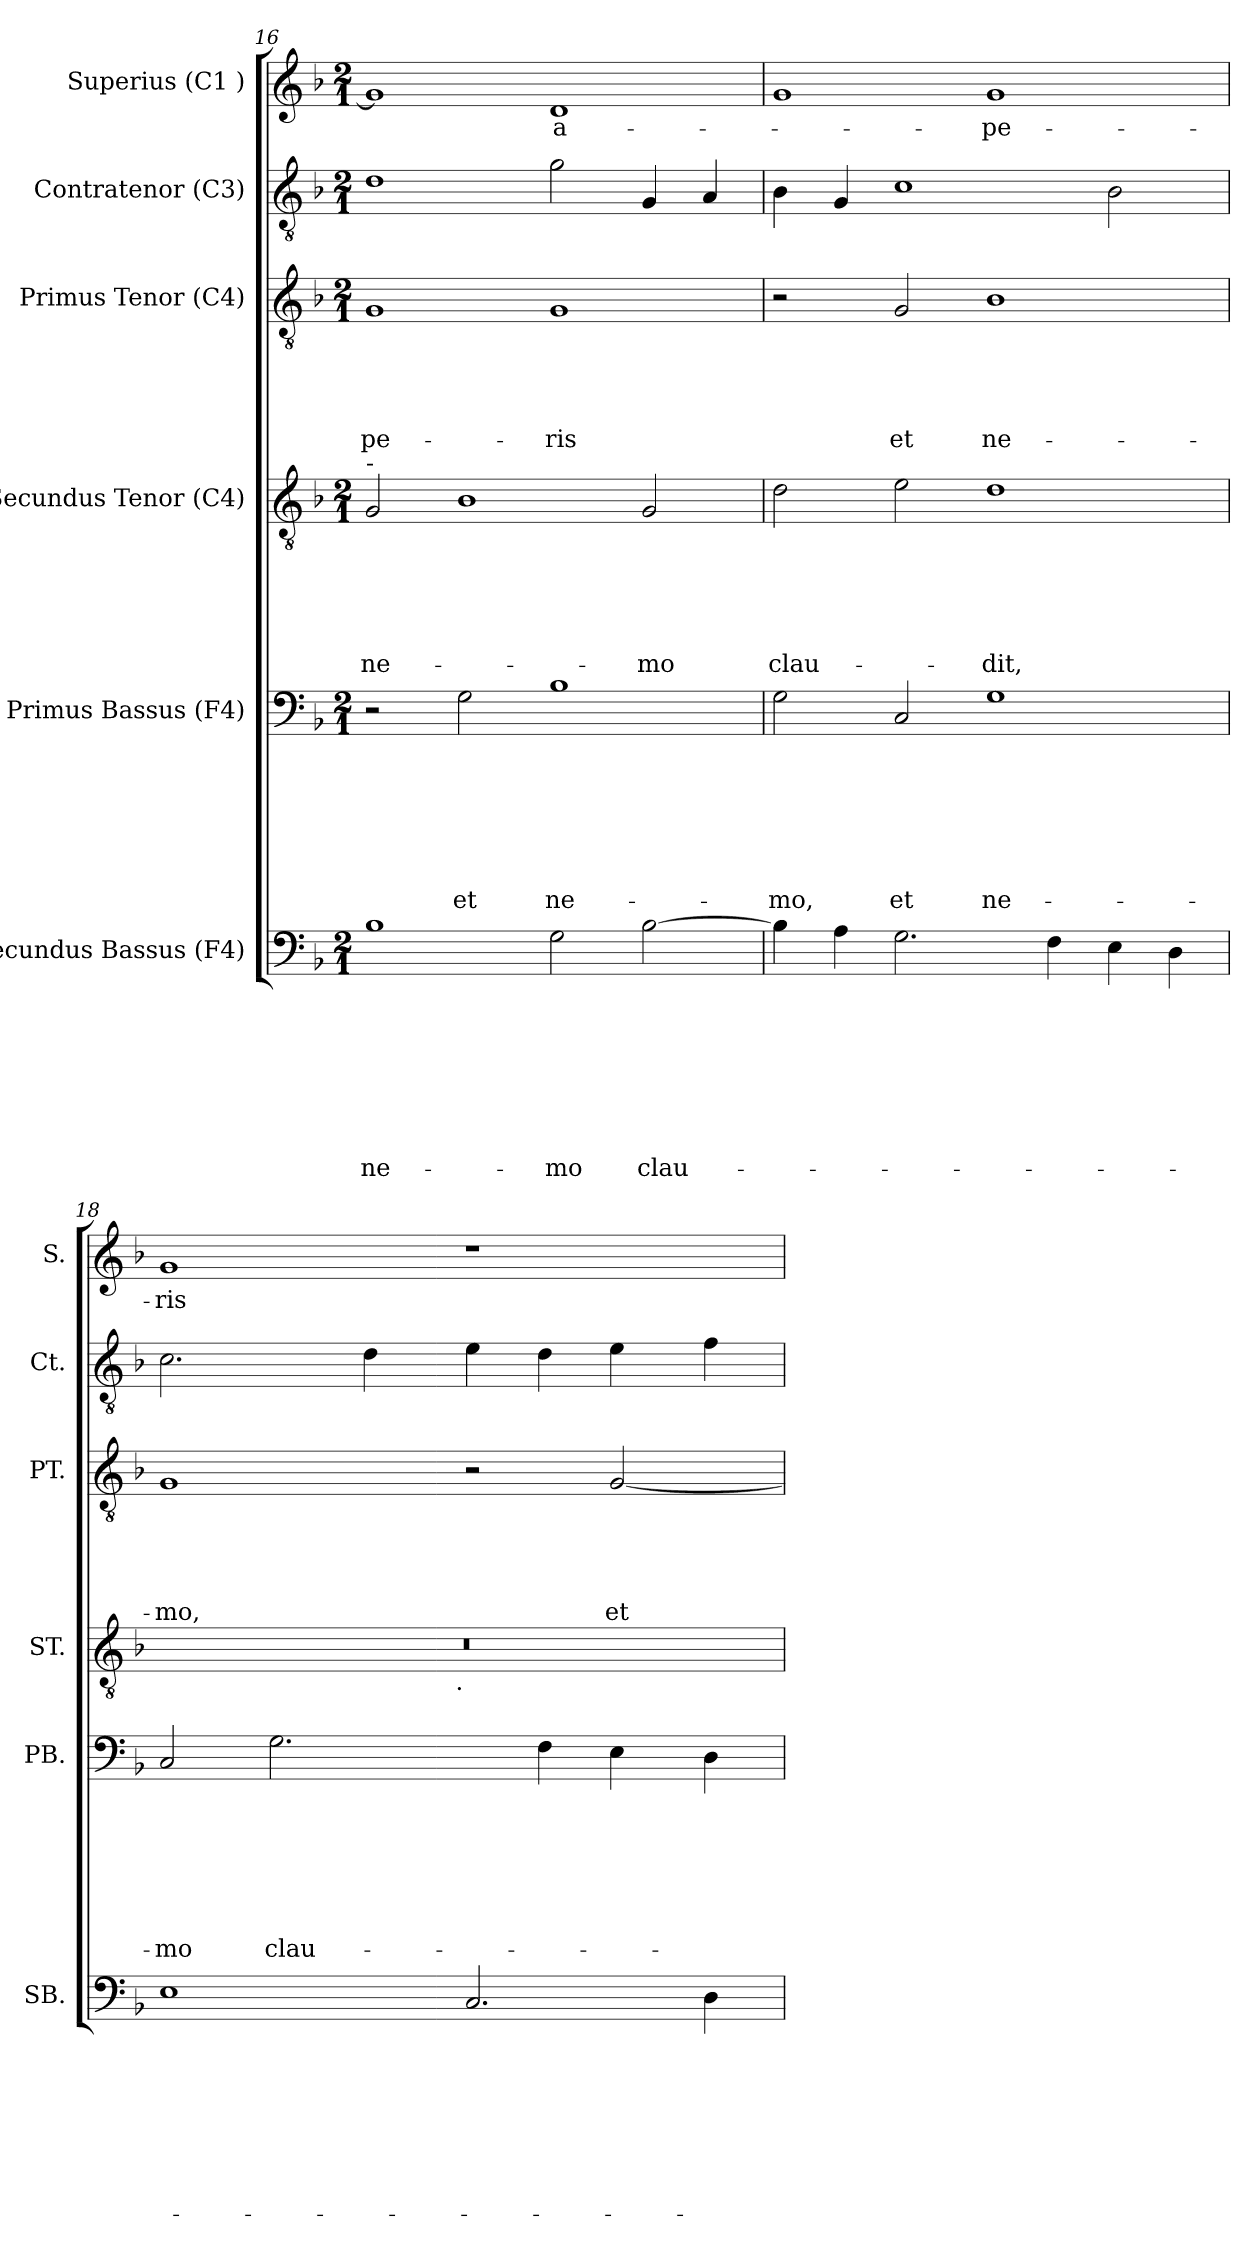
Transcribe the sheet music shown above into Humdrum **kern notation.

**kern	**text	**text	**text	**text	**text	**text	**text	**text	**kern	**text	**text	**text	**text	**text	**text	**text	**kern	**text	**text	**text	**text	**text	**text	**kern	**text	**text	**text	**text	**text	**kern	**kern	**text
*part6	*part6	*part6	*part6	*part6	*part6	*part6	*part6	*part6	*part5	*part5	*part5	*part5	*part5	*part5	*part5	*part5	*part4	*part4	*part4	*part4	*part4	*part4	*part4	*part3	*part3	*part3	*part3	*part3	*part3	*part2	*part1	*part1
*staff6	*staff6	*staff6	*staff6	*staff6	*staff6	*staff6	*staff6	*staff6	*staff5	*staff5	*staff5	*staff5	*staff5	*staff5	*staff5	*staff5	*staff4	*staff4	*staff4	*staff4	*staff4	*staff4	*staff4	*staff3	*staff3	*staff3	*staff3	*staff3	*staff3	*staff2	*staff1	*staff1
*I"Secundus Bassus (F4)	*	*	*	*	*	*	*	*	*I"Primus Bassus (F4)	*	*	*	*	*	*	*	*I"Secundus Tenor (C4)	*	*	*	*	*	*	*I"Primus Tenor (C4)	*	*	*	*	*	*I"Contratenor (C3)	*I"Superius (C1 )	*
*I'SB.	*	*	*	*	*	*	*	*	*I'PB.	*	*	*	*	*	*	*	*I'ST.	*	*	*	*	*	*	*I'PT.	*	*	*	*	*	*I'Ct.	*I'S.	*
!!LO:PB:g=z
*clefF4	*	*	*	*	*	*	*	*	*clefF4	*	*	*	*	*	*	*	*clefGv2	*	*	*	*	*	*	*clefGv2	*	*	*	*	*	*clefGv2	*clefG2	*
*k[b-]	*	*	*	*	*	*	*	*	*k[b-]	*	*	*	*	*	*	*	*k[b-]	*	*	*	*	*	*	*k[b-]	*	*	*	*	*	*k[b-]	*k[b-]	*
*F:	*	*	*	*	*	*	*	*	*F:	*	*	*	*	*	*	*	*F:	*	*	*	*	*	*	*F:	*	*	*	*	*	*F:	*F:	*
*M2/1	*	*	*	*	*	*	*	*	*M2/1	*	*	*	*	*	*	*	*M2/1	*	*	*	*	*	*	*M2/1	*	*	*	*	*	*M2/1	*M2/1	*
=16	=16	=16	=16	=16	=16	=16	=16	=16	=16	=16	=16	=16	=16	=16	=16	=16	=16	=16	=16	=16	=16	=16	=16	=16	=16	=16	=16	=16	=16	=16	=16	=16
!	!	!	!	!	!	!	!	!	!	!	!	!	!	!	!	!	!LO:TX:a:t=-	!	!	!	!	!	!	!	!	!	!	!	!	!	!	!
!	!	!	!	!	!	!	!	!LO:LY:b	!	!	!	!	!	!	!	!	!	!	!	!	!	!	!LO:LY:b	!	!	!	!	!	!LO:LY:b	!	!	!
1B-	.	.	.	.	.	.	.	ne-	2r	.	.	.	.	.	.	.	2G/	.	.	.	.	.	ne-	1G	.	.	.	.	-pe-	1d	1g]	.
!	!	!	!	!	!	!	!	!	!	!	!	!	!	!	!	!LO:LY:b	!	!	!	!	!	!	!	!	!	!	!	!	!	!	!	!
.	.	.	.	.	.	.	.	.	2G\	.	.	.	.	.	.	et	1B-	.	.	.	.	.	.	.	.	.	.	.	.	.	.	.
!	!	!	!	!	!	!	!	!LO:LY:b	!	!	!	!	!	!	!	!LO:LY:b	!	!	!	!	!	!	!	!	!	!	!	!	!LO:LY:b	!	!	!LO:LY:b:rj
2G\	.	.	.	.	.	.	.	-mo	1B-	.	.	.	.	.	.	ne-	.	.	.	.	.	.	.	1G	.	.	.	.	-ris	2g\	1d	a-
!	!	!	!	!	!	!	!	!LO:LY:b	!	!	!	!	!	!	!	!	!	!	!	!	!	!	!LO:LY:b	!	!	!	!	!	!	!	!	!
[>2B-\	.	.	.	.	.	.	.	clau-	.	.	.	.	.	.	.	.	2G/	.	.	.	.	.	-mo	.	.	.	.	.	.	4G/	.	.
.	.	.	.	.	.	.	.	.	.	.	.	.	.	.	.	.	.	.	.	.	.	.	.	.	.	.	.	.	.	4A/	.	.
=17	=17	=17	=17	=17	=17	=17	=17	=17	=17	=17	=17	=17	=17	=17	=17	=17	=17	=17	=17	=17	=17	=17	=17	=17	=17	=17	=17	=17	=17	=17	=17	=17
!	!	!	!	!	!	!	!	!	!	!	!	!	!	!	!	!LO:LY:b	!	!	!	!	!	!	!LO:LY:b	!	!	!	!	!	!	!	!	!
4B-\]	.	.	.	.	.	.	.	.	2G\	.	.	.	.	.	.	-mo,	2d\	.	.	.	.	.	clau-	2r	.	.	.	.	.	4B-\	1g	.
4A\	.	.	.	.	.	.	.	.	.	.	.	.	.	.	.	.	.	.	.	.	.	.	.	.	.	.	.	.	.	4G/	.	.
!	!	!	!	!	!	!	!	!	!	!	!	!	!	!	!	!LO:LY:b	!	!	!	!	!	!	!	!	!	!	!	!	!LO:LY:b	!	!	!
2.G\	.	.	.	.	.	.	.	.	2C/	.	.	.	.	.	.	et	2e\	.	.	.	.	.	.	2G/	.	.	.	.	et	1c	.	.
!	!	!	!	!	!	!	!	!	!	!	!	!	!	!	!	!LO:LY:b	!	!	!	!	!	!	!LO:LY:b	!	!	!	!	!	!LO:LY:b	!	!	!LO:LY:b
.	.	.	.	.	.	.	.	.	1G	.	.	.	.	.	.	ne-	1d	.	.	.	.	.	-dit,	1B-	.	.	.	.	ne-	.	1g	-pe-
4F\	.	.	.	.	.	.	.	.	.	.	.	.	.	.	.	.	.	.	.	.	.	.	.	.	.	.	.	.	.	.	.	.
4E\	.	.	.	.	.	.	.	.	.	.	.	.	.	.	.	.	.	.	.	.	.	.	.	.	.	.	.	.	.	2B-\	.	.
4D\	.	.	.	.	.	.	.	.	.	.	.	.	.	.	.	.	.	.	.	.	.	.	.	.	.	.	.	.	.	.	.	.
=18	=18	=18	=18	=18	=18	=18	=18	=18	=18	=18	=18	=18	=18	=18	=18	=18	=18	=18	=18	=18	=18	=18	=18	=18	=18	=18	=18	=18	=18	=18	=18	=18
!	!	!	!	!	!	!	!	!	!	!	!	!	!	!	!	!LO:LY:b	!	!	!	!	!	!	!	!	!	!	!	!	!LO:LY:b	!	!	!LO:LY:b
*	*	*	*	*	*	*	*	*	*	*	*	*	*	*	*	*	*^	*	*	*	*	*	*	*	*	*	*	*	*	*	*	*
1E	.	.	.	.	.	.	.	.	2C/	.	.	.	.	.	.	-mo	0r	3%2ryy	.	.	.	.	.	.	1G	.	.	.	.	-mo,	2.c\	1g	-ris
!	!	!	!	!	!	!	!	!	!	!	!	!	!	!	!	!LO:LY:b	!	!	!	!	!	!	!	!	!	!	!	!	!	!	!	!	!
.	.	.	.	.	.	.	.	.	2.G\	.	.	.	.	.	.	clau-	.	.	.	.	.	.	.	.	.	.	.	.	.	.	.	.	.
.	.	.	.	.	.	.	.	.	.	.	.	.	.	.	.	.	.	6ryy	.	.	.	.	.	.	.	.	.	.	.	.	.	.	.
.	.	.	.	.	.	.	.	.	.	.	.	.	.	.	.	.	.	.	.	.	.	.	.	.	.	.	.	.	.	.	4d\	.	.
.	.	.	.	.	.	.	.	.	.	.	.	.	.	.	.	.	.	12...ryy	.	.	.	.	.	.	.	.	.	.	.	.	.	.	.
!	!	!	!	!	!	!	!	!	!	!	!	!	!	!	!	!	!	!LO:TX:b:t=.	!	!	!	!	!	!	!	!	!	!	!	!	!	!	!
.	.	.	.	.	.	.	.	.	.	.	.	.	.	.	.	.	.	3%2ryy	.	.	.	.	.	.	.	.	.	.	.	.	.	.	.
2.C/	.	.	.	.	.	.	.	.	.	.	.	.	.	.	.	.	.	.	.	.	.	.	.	.	2r	.	.	.	.	.	4e\	1r	.
.	.	.	.	.	.	.	.	.	4F\	.	.	.	.	.	.	.	.	.	.	.	.	.	.	.	.	.	.	.	.	.	4d\	.	.
!	!	!	!	!	!	!	!	!	!	!	!	!	!	!	!	!	!	!	!	!	!	!	!	!	!	!	!	!	!	!LO:LY:b	!	!	!
.	.	.	.	.	.	.	.	.	4E\	.	.	.	.	.	.	.	.	.	.	.	.	.	.	.	[<2G/	.	.	.	.	et	4e\	.	.
.	.	.	.	.	.	.	.	.	.	.	.	.	.	.	.	.	.	3ryy	.	.	.	.	.	.	.	.	.	.	.	.	.	.	.
4D\	.	.	.	.	.	.	.	.	4D\	.	.	.	.	.	.	.	.	.	.	.	.	.	.	.	.	.	.	.	.	.	4f\	.	.
.	.	.	.	.	.	.	.	.	.	.	.	.	.	.	.	.	.	96ryy	.	.	.	.	.	.	.	.	.	.	.	.	.	.	.
*	*	*	*	*	*	*	*	*	*	*	*	*	*	*	*	*	*v	*v	*	*	*	*	*	*	*	*	*	*	*	*	*	*	*
=	=	=	=	=	=	=	=	=	=	=	=	=	=	=	=	=	=	=	=	=	=	=	=	=	=	=	=	=	=	=	=	=
*-	*-	*-	*-	*-	*-	*-	*-	*-	*-	*-	*-	*-	*-	*-	*-	*-	*-	*-	*-	*-	*-	*-	*-	*-	*-	*-	*-	*-	*-	*-	*-	*-
